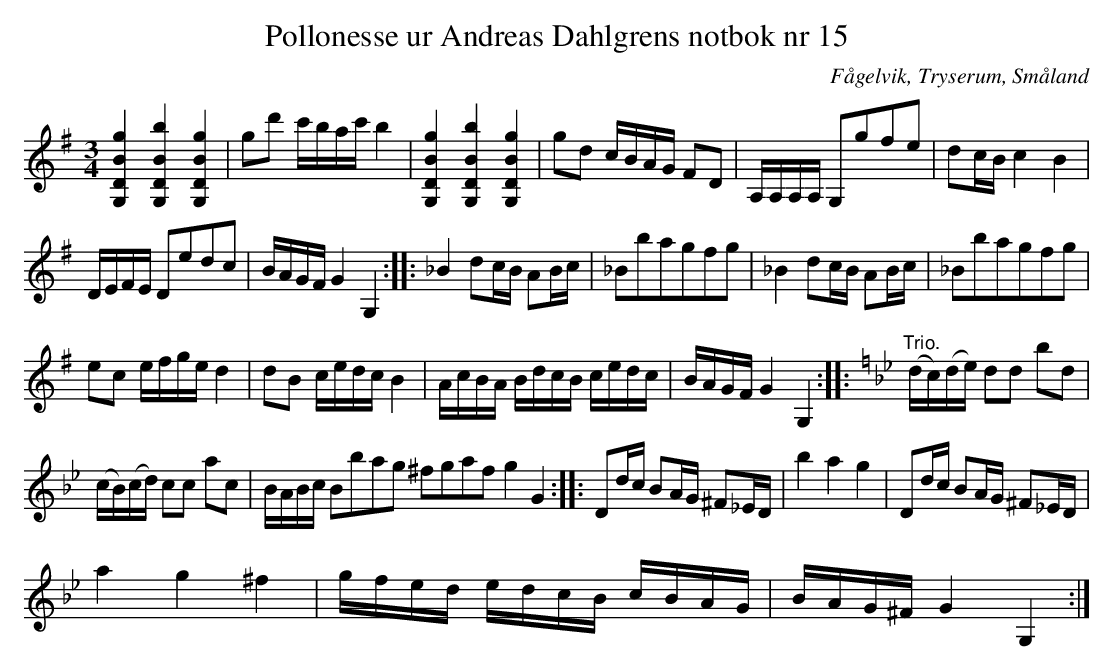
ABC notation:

X:1
T:Pollonesse ur Andreas Dahlgrens notbok nr 15
O:Fågelvik, Tryserum, Småland
L:1/8
M:3/4
K:G
[G,DBg]2 [G,DBb]2 [G,DBg]2 | gd' c'/b/a/c'/ b2 | [G,DBg]2 [G,DBb]2 [G,DBg]2 | gd c/B/A/G/ FD | A,/A,/A,/A,/ G,gfe | dc/B/ c2 B2 |
D/E/F/E/ Dedc | B/A/G/F/ G2 G,2 :: _B2 dc/B/ AB/c/ | _Bbagfg | _B2 dc/B/ AB/c/ | _Bbagfg |
ec e/f/g/e/ d2 | dB c/e/d/c/ B2 | A/c/B/A/ B/d/c/B/ c/e/d/c/ | B/A/G/F/ G2 G,2 ::[K:Gm]"^Trio." (d/c/)(d/e/) dd bd |
(c/B/)(c/d/) cc ac | B/A/B/c/ Bbag ^fgaf g2 G2 :: Dd/c/ BA/G/ ^F_E/D/ | b2 a2 g2 | Dd/c/ BA/G/ ^F_E/D/ |
a2 g2 ^f2 | g/f/e/d/ e/d/c/B/ c/B/A/G/ | B/A/G/^F/ G2 G,2 :|
